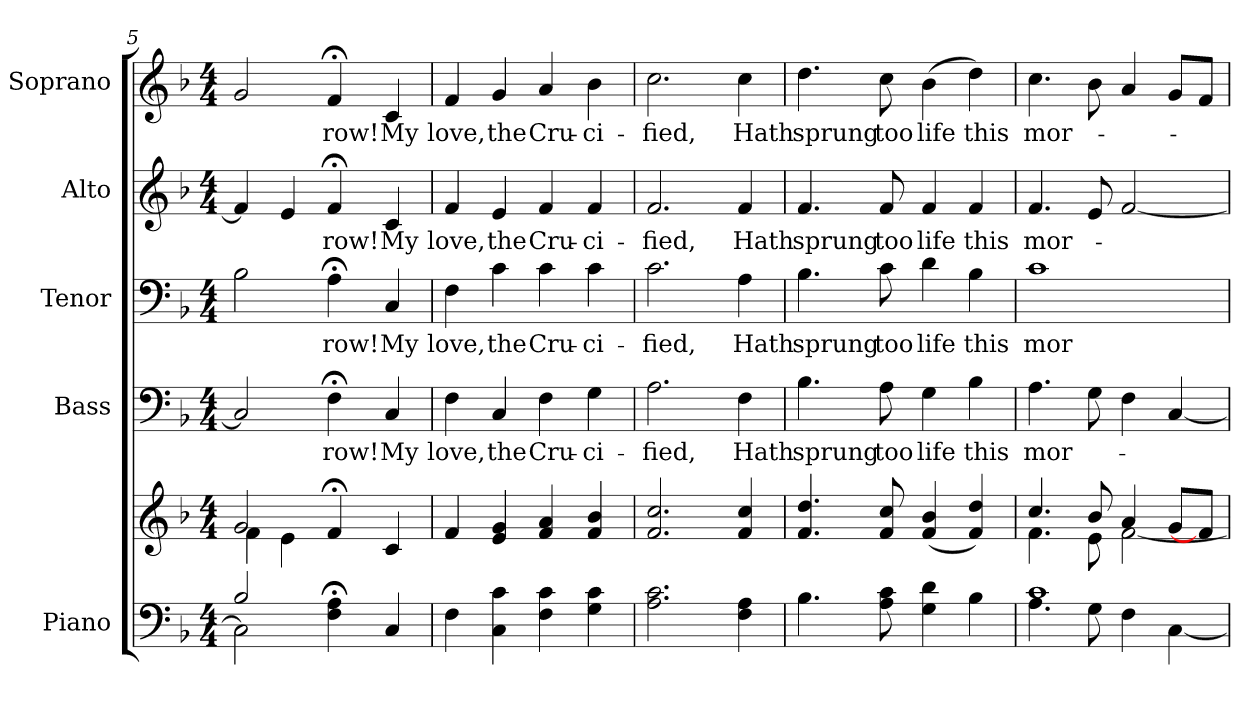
**kern	**kern	**kern	**text	**kern	**text	**kern	**text	**kern	**text
*part5	*part5	*part4	*part4	*part3	*part3	*part2	*part2	*part1	*part1
*staff6	*staff5	*staff4	*staff4	*staff3	*staff3	*staff2	*staff2	*staff1	*staff1
*I"Piano	*	*I"Bass	*	*I"Tenor	*	*I"Alto	*	*I"Soprano	*
*I'Pno.	*	*I'B.	*	*I'T.	*	*I'A.	*	*I'S.	*
!!LO:PB:g=z
*clefF4	*clefG2	*clefF4	*	*clefF4	*	*clefG2	*	*clefG2	*
*k[b-]	*k[b-]	*k[b-]	*	*k[b-]	*	*k[b-]	*	*k[b-]	*
*F:	*F:	*F:	*	*F:	*	*F:	*	*F:	*
*M4/4	*M4/4	*M4/4	*	*M4/4	*	*M4/4	*	*M4/4	*
=5	=5	=5	=5	=5	=5	=5	=5	=5	=5
*^	*^	*	*	*	*	*	*	*	*
*	*^	*	*	*	*	*	*	*	*	*	*
2B-i/	2Ci\]	2ryy	2gi/	4fi\	2Ci/]	.	2B-i\	.	4fi/]	.	2gi/	.
.	.	.	.	4ei\	.	.	.	.	4ei/	.	.	.
!	!	!	!	!	!	!LO:LY:b:color=#000000	!	!	!	!	!	!
!	!	!	!	!	!	!	!	!LO:LY:b:color=#000000	!	!	!	!
!	!	!	!	!	!	!	!	!	!	!LO:LY:b:color=#000000	!	!
!	!	!	!	!	!	!	!	!	!	!	!	!LO:LY:b:color=#000000
4Fi\; 4Ai;	2ryy	2ryy	4f;i/	2ryy	4F;i\	-row!	4A;i\	-row!	4f;i/	-row!	4f;i/	-row!
!	!	!	!	!	!	!LO:LY:b:color=#000000	!	!	!	!	!	!
!	!	!	!	!	!	!	!	!LO:LY:b:color=#000000	!	!	!	!
!	!	!	!	!	!	!	!	!	!	!LO:LY:b:color=#000000	!	!
!	!	!	!	!	!	!	!	!	!	!	!	!LO:LY:b:color=#000000
4Ci/	.	.	4ci/	.	4Ci/	My	4Ci/	My	4ci/	My	4ci/	My
*v	*v	*v	*	*	*	*	*	*	*	*	*	*
*	*v	*v	*	*	*	*	*	*	*	*
=6	=6	=6	=6	=6	=6	=6	=6	=6	=6
!	!	!	!LO:LY:b:color=#000000	!	!	!	!	!	!
!	!	!	!	!	!LO:LY:b:color=#000000	!	!	!	!
!	!	!	!	!	!	!	!LO:LY:b:color=#000000	!	!
!	!	!	!	!	!	!	!	!	!LO:LY:b:color=#000000
4Fi\	4fi/	4Fi\	love,	4Fi\	love,	4fi/	love,	4fi/	love,
!	!	!	!LO:LY:b:color=#000000	!	!	!	!	!	!
!	!	!	!	!	!LO:LY:b:color=#000000	!	!	!	!
!	!	!	!	!	!	!	!LO:LY:b:color=#000000	!	!
!	!	!	!	!	!	!	!	!	!LO:LY:b:color=#000000
4Ci\ 4ci	4ei/ 4gi	4Ci/	the	4ci\	the	4ei/	the	4gi/	the
!	!	!	!LO:LY:b:color=#000000	!	!	!	!	!	!
!	!	!	!	!	!LO:LY:b:color=#000000	!	!	!	!
!	!	!	!	!	!	!	!LO:LY:b:color=#000000	!	!
!	!	!	!	!	!	!	!	!	!LO:LY:b:color=#000000
4Fi\ 4ci	4fi/ 4ai	4Fi\	Cru-	4ci\	Cru-	4fi/	Cru-	4ai/	Cru-
!	!	!	!LO:LY:b:color=#000000	!	!	!	!	!	!
!	!	!	!	!	!LO:LY:b:color=#000000	!	!	!	!
!	!	!	!	!	!	!	!LO:LY:b:color=#000000	!	!
!	!	!	!	!	!	!	!	!	!LO:LY:b:color=#000000
4Gi\ 4ci	4fi/ 4b-i	4Gi\	-ci-	4ci\	-ci-	4fi/	-ci-	4b-i\	-ci-
!!LO:PB:g=z
=7	=7	=7	=7	=7	=7	=7	=7	=7	=7
!	!	!	!LO:LY:b:color=#000000	!	!	!	!	!	!
!	!	!	!	!	!LO:LY:b:color=#000000	!	!	!	!
!	!	!	!	!	!	!	!LO:LY:b:color=#000000	!	!
!	!	!	!	!	!	!	!	!	!LO:LY:b:color=#000000
2.Ai\ 2.ci	2.fi/ 2.cci	2.Ai\	-fied,	2.ci\	-fied,	2.fi/	-fied,	2.cci\	-fied,
!	!	!	!LO:LY:b:color=#000000	!	!	!	!	!	!
!	!	!	!	!	!LO:LY:b:color=#000000	!	!	!	!
!	!	!	!	!	!	!	!LO:LY:b:color=#000000	!	!
!	!	!	!	!	!	!	!	!	!LO:LY:b:color=#000000
4Fi\ 4Ai	4fi/ 4cci	4Fi\	Hath	4Ai\	Hath	4fi/	Hath	4cci\	Hath
=8	=8	=8	=8	=8	=8	=8	=8	=8	=8
!	!	!	!LO:LY:b:color=#000000	!	!	!	!	!	!
!	!	!	!	!	!LO:LY:b:color=#000000	!	!	!	!
!	!	!	!	!	!	!	!LO:LY:b:color=#000000	!	!
!	!	!	!	!	!	!	!	!	!LO:LY:b:color=#000000
4.B-i\	4.fi/ 4.ddi	4.B-i\	sprung	4.B-i\	sprung	4.fi/	sprung	4.ddi\	sprung
!	!	!	!LO:LY:b:color=#000000	!	!	!	!	!	!
!	!	!	!	!	!LO:LY:b:color=#000000	!	!	!	!
!	!	!	!	!	!	!	!LO:LY:b:color=#000000	!	!
!	!	!	!	!	!	!	!	!	!LO:LY:b:color=#000000
8Ai\ 8ci	8fi/ 8cci	8Ai\	too	8ci\	too	8fi/	too	8cci\	too
!	!	!	!LO:LY:b:color=#000000	!	!	!	!	!	!
!	!	!	!	!	!LO:LY:b:color=#000000	!	!	!	!
!	!	!	!	!	!	!	!LO:LY:b:color=#000000	!	!
!	!	!	!	!	!	!	!	!	!LO:LY:b:color=#000000
4Gi\ 4di	(4fi/ 4b-i	4Gi\	life	4di\	life	4fi/	life	(4b-i\	life
!	!	!	!LO:LY:b:color=#000000	!	!	!	!	!	!
!	!	!	!	!	!LO:LY:b:color=#000000	!	!	!	!
!	!	!	!	!	!	!	!LO:LY:b:color=#000000	!	!
!	!	!	!	!	!	!	!	!	!LO:LY:b:color=#000000
4B-i\	4fi/ 4ddi)	4B-i\	this	4B-i\	this	4fi/	this	4ddi\)	this
!!LO:PB:g=z
=9	=9	=9	=9	=9	=9	=9	=9	=9	=9
*^	*^	*	*	*	*	*	*	*	*
!	!	!	!	!	!LO:LY:b:color=#000000	!	!	!	!	!	!
!	!	!	!	!	!	!	!LO:LY:b:color=#000000	!	!	!	!
!	!	!	!	!	!	!	!	!	!LO:LY:b:color=#000000	!	!
!	!	!	!	!	!	!	!	!	!	!	!LO:LY:b:color=#000000
1ci	4.Ai\	4.cci/	4.fi\	4.Ai\	mor-	1ci	mor-	4.fi/	mor-	4.cci\	mor-
.	8Gi\	8b-i/	8ei\	8Gi\	.	.	.	8ei/	.	8b-i\	.
.	4Fi\	4ai/	[<2fi\	4Fi\	.	.	.	[<2fi/	.	4ai/	.
.	[<4Ci\	8gi/L	.	[<4Ci/	.	.	.	.	.	8gi/L	.
.	.	8fi/J]	.	.	.	.	.	.	.	8fi/J	.
*v	*v	*	*	*	*	*	*	*	*	*	*
*	*v	*v	*	*	*	*	*	*	*	*
=	=	=	=	=	=	=	=	=	=
*-	*-	*-	*-	*-	*-	*-	*-	*-	*-
